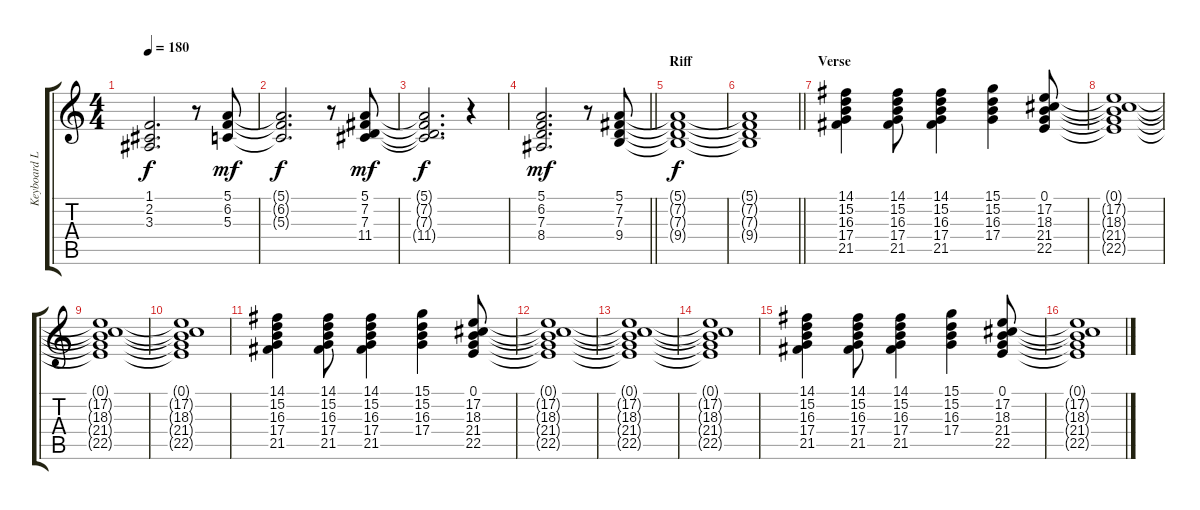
\track ("Keyboard L" "Keyboard L") {instrument electricgrandpiano}
\staff {score tabs}
\tuning (E4 B3 G3 D3 A2 E2) {hide}
\ts (4 4)
\tempo 180
\clef g2
\ks c
(1.1{t} 2.2{t} 3.3{t}).2{d dy f} r.8 (5.1 6.2 5.3).8{dy mf} |
(5.1{t} 6.2{t} 5.3{t}).2{d dy f} r.8 (5.1 7.2 7.3 11.4).8{dy mf} |
(5.1{t} 7.2{t} 7.3{t} 11.4{t}).2{d dy f} r.4 |
\barLineRight lightlight
(5.1 6.2 7.3 8.4).2{d dy mf} r.8 (5.1 7.2 7.3 9.4).8 |
\section ("" "Riff")
(5.1{t} 7.2{t} 7.3{t} 9.4{t}).1{dy f} |
\barLineRight lightlight
(5.1{t} 7.2{t} 7.3{t} 9.4{t}).1 |
\section ("" "Verse")
(14.1 15.2 16.3 17.4 21.5).4 (14.1 15.2 16.3 17.4 21.5).8 (14.1 15.2 16.3 17.4 21.5).4 (15.1 15.2 16.3 17.4).4 (0.1 17.2 18.3 21.4 22.5).8 |
(0.1{t} 17.2{t} 18.3{t} 21.4{t} 22.5{t}).1 |
(0.1{t} 17.2{t} 18.3{t} 21.4{t} 22.5{t}).1 |
(0.1{t} 17.2{t} 18.3{t} 21.4{t} 22.5{t}).1 |
(14.1 15.2 16.3 17.4 21.5).4 (14.1 15.2 16.3 17.4 21.5).8 (14.1 15.2 16.3 17.4 21.5).4 (15.1 15.2 16.3 17.4).4 (0.1 17.2 18.3 21.4 22.5).8 |
(0.1{t} 17.2{t} 18.3{t} 21.4{t} 22.5{t}).1 |
(0.1{t} 17.2{t} 18.3{t} 21.4{t} 22.5{t}).1 |
(0.1{t} 17.2{t} 18.3{t} 21.4{t} 22.5{t}).1 |
(14.1 15.2 16.3 17.4 21.5).4 (14.1 15.2 16.3 17.4 21.5).8 (14.1 15.2 16.3 17.4 21.5).4 (15.1 15.2 16.3 17.4).4 (0.1 17.2 18.3 21.4 22.5).8 |
(0.1{t} 17.2{t} 18.3{t} 21.4{t} 22.5{t}).1
